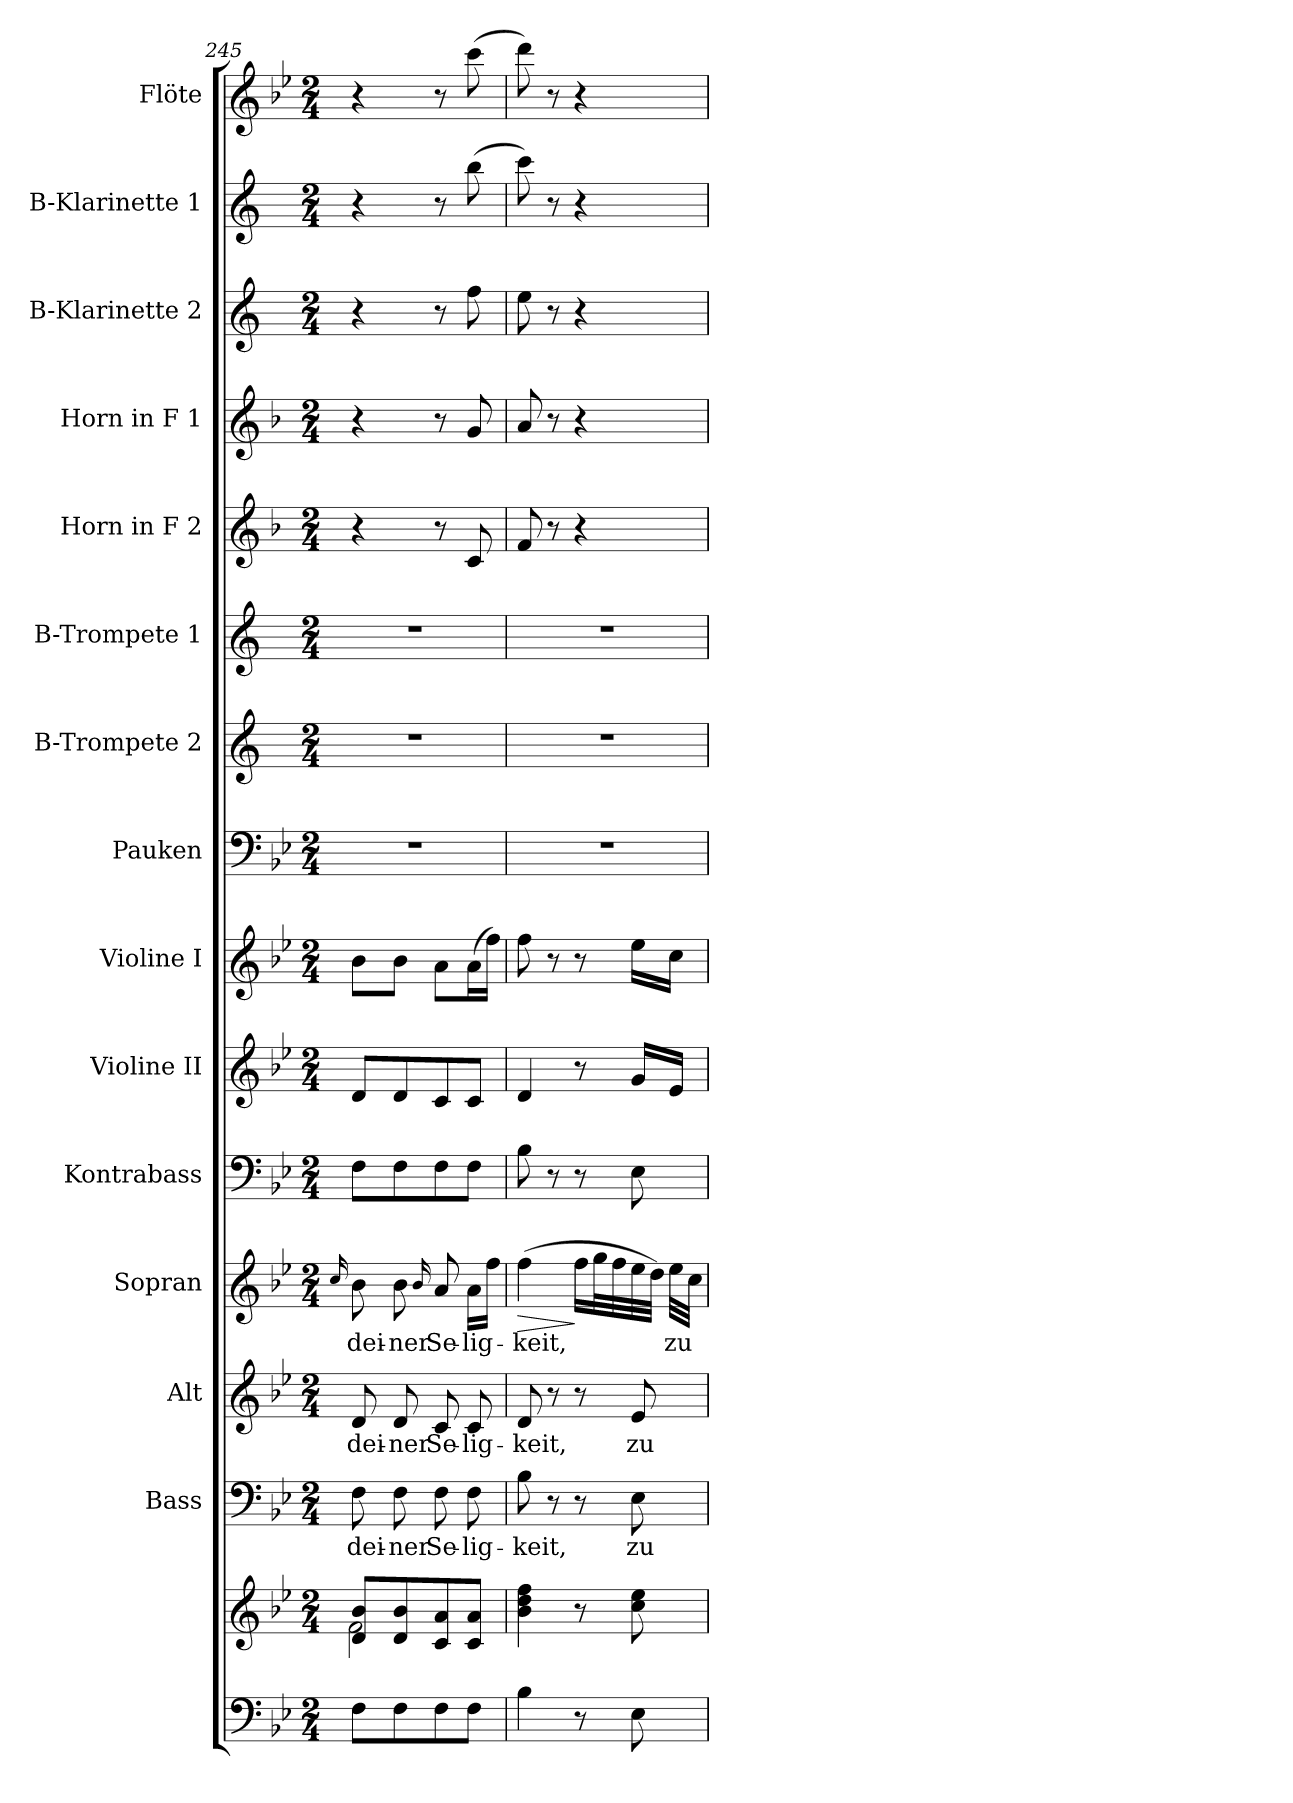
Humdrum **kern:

**kern	**kern	**kern	**text	**kern	**text	**kern	**text	**dynam	**kern	**kern	**kern	**kern	**kern	**kern	**kern	**kern	**kern	**kern	**kern
*part15	*part15	*part14	*part14	*part13	*part13	*part12	*part12	*part12	*part11	*part10	*part9	*part8	*part7	*part6	*part5	*part4	*part3	*part2	*part1
*staff16	*staff15	*staff14	*staff14	*staff13	*staff13	*staff12	*staff12	*staff12	*staff11	*staff10	*staff9	*staff8	*staff7	*staff6	*staff5	*staff4	*staff3	*staff2	*staff1
*	*	*I"Bass	*	*I"Alt	*	*I"Sopran	*	*	*I"Kontrabass	*I"Violine II	*I"Violine I	*I"Pauken	*I"B-Trompete 2	*I"B-Trompete 1	*I"Horn in F 2	*I"Horn in F 1	*I"B-Klarinette 2	*I"B-Klarinette 1	*I"Flöte
*	*	*I'B.	*	*I'A.	*	*I'S.	*	*	*I'Kb.	*I'Vl. II	*I'Vl. I	*I'Pk.	*I'B Trp. 2	*I'B Trp. 1	*	*	*I'B Kl. 2	*I'B Kl. 1	*I'Fl.
*clefF4	*clefG2	*clefF4	*	*clefG2	*	*clefG2	*	*	*clefF4	*clefG2	*clefG2	*clefF4	*clefG2	*clefG2	*clefG2	*clefG2	*clefG2	*clefG2	*clefG2
*	*	*	*	*	*	*	*	*	*ITrd7c12	*	*	*	*ITrd1c2	*ITrd1c2	*ITrd4c7	*ITrd4c7	*ITrd1c2	*ITrd1c2	*
*k[b-e-]	*k[b-e-]	*k[b-e-]	*	*k[b-e-]	*	*k[b-e-]	*	*	*k[b-e-]	*k[b-e-]	*k[b-e-]	*k[b-e-]	*k[b-e-]	*k[b-e-]	*k[b-e-]	*k[b-e-]	*k[b-e-]	*k[b-e-]	*k[b-e-]
*B-:	*B-:	*B-:	*	*B-:	*	*B-:	*	*	*B-:	*B-:	*B-:	*B-:	*B-:	*B-:	*B-:	*B-:	*B-:	*B-:	*B-:
*M2/4	*M2/4	*M2/4	*	*M2/4	*	*M2/4	*	*	*M2/4	*M2/4	*M2/4	*M2/4	*M2/4	*M2/4	*M2/4	*M2/4	*M2/4	*M2/4	*M2/4
=245	=245	=245	=245	=245	=245	=245	=245	=245	=245	=245	=245	=245	=245	=245	=245	=245	=245	=245	=245
.	.	.	.	.	.	16qqcc/	.	.	.	.	.	.	.	.	.	.	.	.	.
*	*^	*	*	*	*	*	*	*	*	*	*	*	*	*	*	*	*	*	*
!	!	!	!	!LO:LY:b	!	!LO:LY:b	!	!LO:LY:b	!	!	!	!	!	!	!	!	!	!	!	!
8F\L	8d/ 8b-/L	2f\	8F\	dei-	8d/	dei-	8b-\	dei-	.	8FF\L	8d/L	8b-\L	2r	2r	2r	4r	4r	4r	4r	4r
!	!	!	!	!LO:LY:b	!	!LO:LY:b	!	!LO:LY:b	!	!	!	!	!	!	!	!	!	!	!	!
8F\	8d/ 8b-/	.	8F\	-ner	8d/	-ner	8b-\	-ner	.	8FF\	8d/	8b-\J	.	.	.	.	.	.	.	.
.	.	.	.	.	.	.	16qqb-/	.	.	.	.	.	.	.	.	.	.	.	.	.
!	!	!	!	!LO:LY:b	!	!LO:LY:b	!	!LO:LY:b	!	!	!	!	!	!	!	!	!	!	!	!
8F\	8c/ 8a/	.	8F\	Se-	8c/	Se-	8a/	Se-	.	8FF\	8c/	8a\L	.	.	.	8r	8r	8r	8r	8r
!	!	!	!	!LO:LY:b	!	!LO:LY:b	!	!LO:LY:b	!	!	!	!	!	!	!	!	!	!	!	!
8F\J	8c/ 8a/J	.	8F\	-lig-	8c/	-lig-	16a\LL	-lig-	.	8FF\J	8c/J	(>16a\L	.	.	.	8F/	8c/	8ee-\	(>8aa\	(>8ccc\
.	.	.	.	.	.	.	16ff\JJ	.	.	.	.	16ff\JJ)	.	.	.	.	.	.	.	.
*	*v	*v	*	*	*	*	*	*	*	*	*	*	*	*	*	*	*	*	*	*
!!LO:PB:g=z
=246	=246	=246	=246	=246	=246	=246	=246	=246	=246	=246	=246	=246	=246	=246	=246	=246	=246	=246	=246
!	!	!	!LO:LY:b	!	!LO:LY:b	!	!LO:LY:b	!LO:HP:b	!	!	!	!	!	!	!	!	!	!	!
4B-\	4b-\ 4dd\ 4ff\	8B-\	-keit,	8d/	-keit,	(>4ff\	-keit,	>	8BB-\	4d/	8ff\	2r	2r	2r	8B-/	8d/	8dd\	8bb-\)	8ddd\)
.	.	8r	.	8r	.	.	.	.	8r	.	8r	.	.	.	8r	8r	8r	8r	8r
8r	8r	8r	.	8r	.	16ff\LL	.	]	8r	8r	8r	.	.	.	4r	4r	4r	4r	4r
.	.	.	.	.	.	32gg\L	.	.	.	.	.	.	.	.	.	.	.	.	.
.	.	.	.	.	.	32ff\	.	.	.	.	.	.	.	.	.	.	.	.	.
!	!	!	!LO:LY:b	!	!LO:LY:b	!	!	!	!	!	!	!	!	!	!	!	!	!	!
8E-\	8cc\ 8ee-\	8E-\	zu	8e-/	zu	32ee-\	.	.	8EE-\	16g/LL	16ee-\LL	.	.	.	.	.	.	.	.
.	.	.	.	.	.	32dd\JJJ)	.	.	.	.	.	.	.	.	.	.	.	.	.
!	!	!	!	!	!	!	!LO:LY:b	!	!	!	!	!	!	!	!	!	!	!	!
.	.	.	.	.	.	32ee-\LLL	zu	.	.	16e-/JJ	16cc\JJ	.	.	.	.	.	.	.	.
.	.	.	.	.	.	32cc\JJJ	.	.	.	.	.	.	.	.	.	.	.	.	.
=	=	=	=	=	=	=	=	=	=	=	=	=	=	=	=	=	=	=	=
*-	*-	*-	*-	*-	*-	*-	*-	*-	*-	*-	*-	*-	*-	*-	*-	*-	*-	*-	*-
